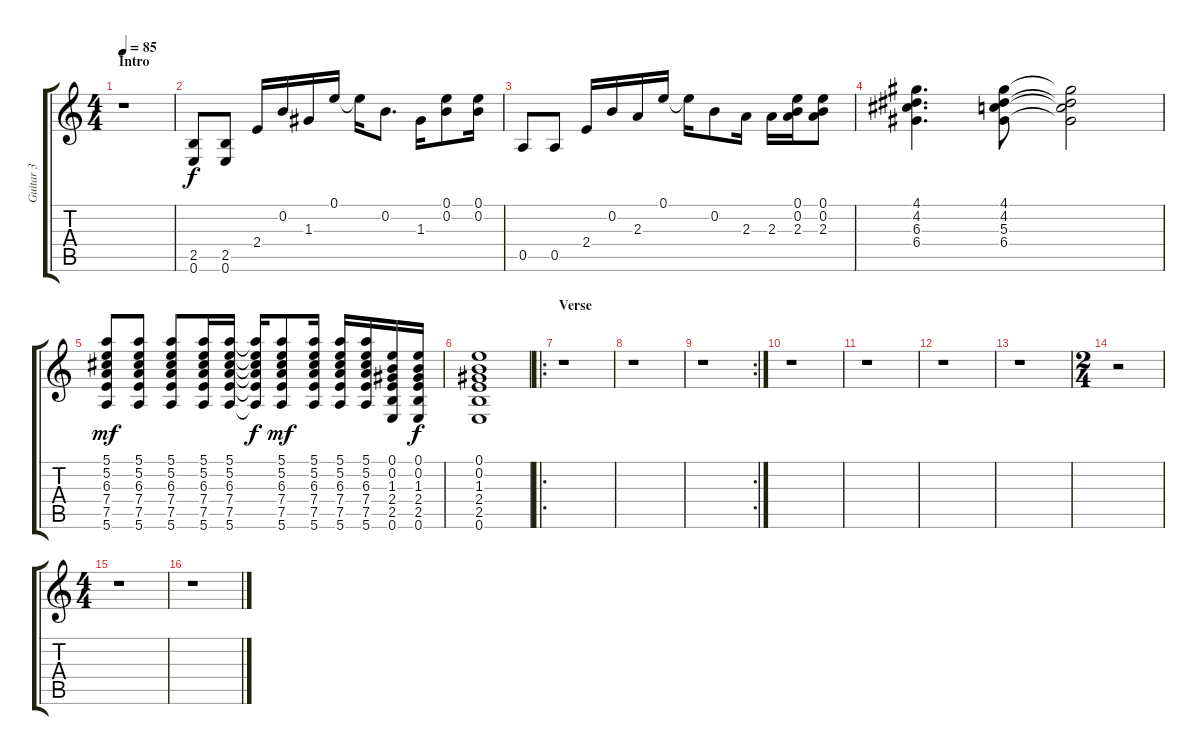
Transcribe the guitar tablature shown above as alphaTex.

\track ("Guitar 3" "Guitar 3") {instrument electricguitarclean}
\staff {score tabs}
\tuning (E4 B3 G3 D3 A2 E2) {hide}
\ts (4 4)
\section ("" "Intro")
\tempo 85
\clef g2
\ks c
r.1{dy f instrument electricguitarclean} |
(2.5 0.6).8 (2.5 0.6).8 2.4.16 0.2.16 1.3.16 0.1.16 0.1{t}.16 0.2.8{d} 1.3.16 (0.1 0.2).8 (0.1 0.2).16 |
0.5.8 0.5.8 2.4.16 0.2.16 2.3.16 0.1.16 0.1{t}.16 0.2.8 2.3.16 2.3.16 (0.1 0.2 2.3).16 (0.1 0.2 2.3).8 |
(4.1 4.2 6.3 6.4).4{d} (4.1 4.2 5.3 6.4).8 (4.1{t} 4.2{t} 5.3{t} 6.4{t}).2 |
(5.1 5.2 6.3 7.4 7.5 5.6).8{dy mf} (5.1 5.2 6.3 7.4 7.5 5.6).8 (5.1 5.2 6.3 7.4 7.5 5.6).8 (5.1 5.2 6.3 7.4 7.5 5.6).16 (5.1 5.2 6.3 7.4 7.5 5.6).16 (5.1{t} 5.2{t} 6.3{t} 7.4{t} 7.5{t} 5.6{t}).16{dy f} (5.1 5.2 6.3 7.4 7.5 5.6).8{dy mf} (5.1 5.2 6.3 7.4 7.5 5.6).16 (5.1 5.2 6.3 7.4 7.5 5.6).16 (5.1 5.2 6.3 7.4 7.5 5.6).16 (0.1 0.2 1.3 2.4 2.5 0.6).16 (0.1 0.2 1.3 2.4 2.5 0.6).16{dy f} |
(0.1 0.2 1.3 2.4 2.5 0.6).1 |
\ro
\section ("" "Verse")
r.1 |
r.1 |
\rc 2
r.1 |
r.1 |
r.1 |
r.1 |
r.1 |
\ts (2 4)
r.2 |
\ts (4 4)
r.1 |
r.1
